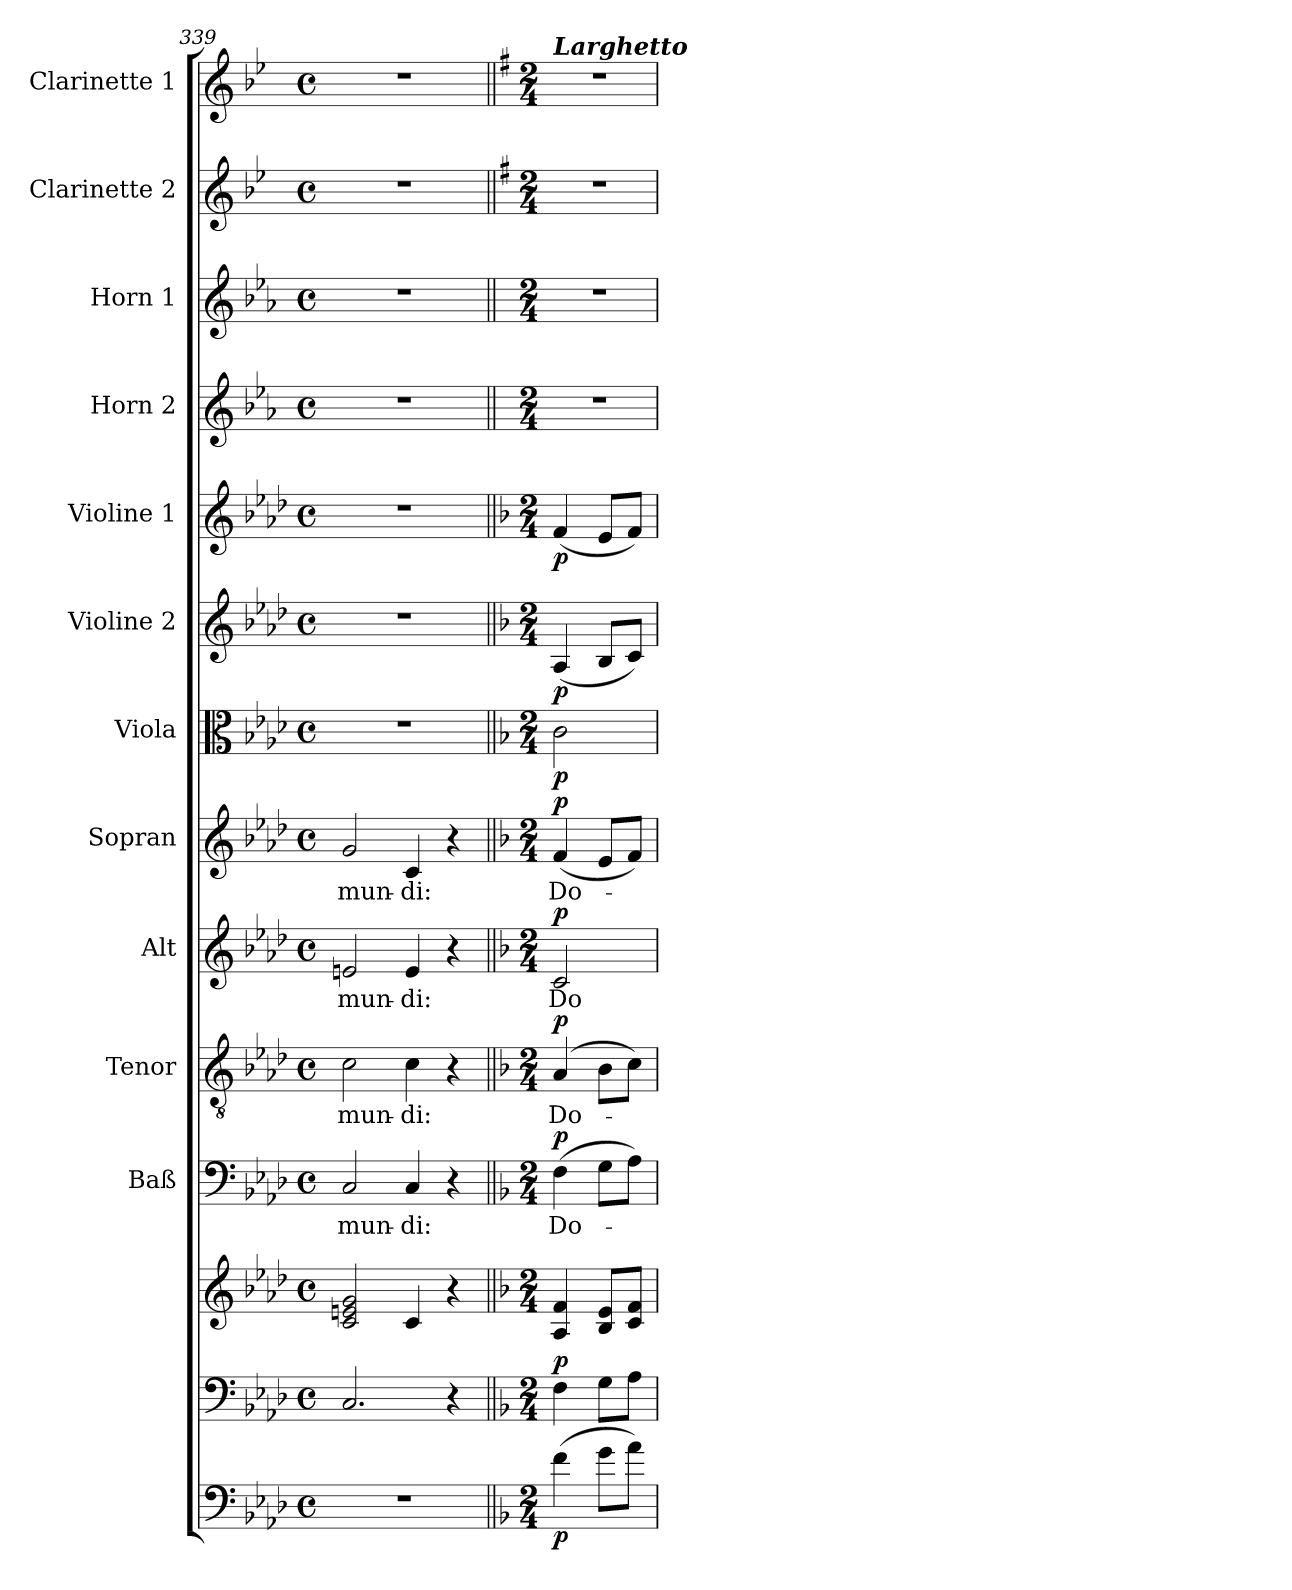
**kern	**dynam	**kern	**kern	**dynam	**kern	**text	**dynam	**kern	**text	**dynam	**kern	**text	**dynam	**kern	**text	**dynam	**kern	**dynam	**kern	**dynam	**kern	**dynam	**kern	**kern	**kern	**kern
*part13	*part13	*part12	*part12	*part12	*part11	*part11	*part11	*part10	*part10	*part10	*part9	*part9	*part9	*part8	*part8	*part8	*part7	*part7	*part6	*part6	*part5	*part5	*part4	*part3	*part2	*part1
*staff14	*staff14	*staff13	*staff12	*staff12/13	*staff11	*staff11	*staff11	*staff10	*staff10	*staff10	*staff9	*staff9	*staff9	*staff8	*staff8	*staff8	*staff7	*staff7	*staff6	*staff6	*staff5	*staff5	*staff4	*staff3	*staff2	*staff1
*	*	*	*	*	*I"Baß	*	*	*I"Tenor	*	*	*I"Alt	*	*	*I"Sopran	*	*	*I"Viola	*	*I"Violine 2	*	*I"Violine 1	*	*I"Horn 2	*I"Horn 1	*I"Clarinette 2	*I"Clarinette 1
*	*	*	*	*	*I'Baß	*	*	*I'Ten	*	*	*I'Alt	*	*	*I'Sop	*	*	*I'Vla.	*	*I'Vln. 2	*	*I'Vln. 1	*	*I'Hrn. 2	*I'Hrn. 1	*	*
*clefF4	*	*clefF4	*clefG2	*	*clefF4	*	*	*clefGv2	*	*	*clefG2	*	*	*clefG2	*	*	*clefC3	*	*clefG2	*	*clefG2	*	*clefG2	*clefG2	*clefG2	*clefG2
*ITrd7c12	*	*	*	*	*	*	*	*	*	*	*	*	*	*	*	*	*	*	*	*	*	*	*ITrd4c7	*ITrd4c7	*ITrd1c2	*ITrd1c2
*k[b-e-a-d-]	*	*k[b-e-a-d-]	*k[b-e-a-d-]	*	*k[b-e-a-d-]	*	*	*k[b-e-a-d-]	*	*	*k[b-e-a-d-]	*	*	*k[b-e-a-d-]	*	*	*k[b-e-a-d-]	*	*k[b-e-a-d-]	*	*k[b-e-a-d-]	*	*k[b-e-a-d-]	*k[b-e-a-d-]	*k[b-e-a-d-]	*k[b-e-a-d-]
*A-:	*	*A-:	*A-:	*	*A-:	*	*	*A-:	*	*	*A-:	*	*	*A-:	*	*	*A-:	*	*A-:	*	*A-:	*	*A-:	*A-:	*A-:	*A-:
*M4/4	*	*M4/4	*M4/4	*	*M4/4	*	*	*M4/4	*	*	*M4/4	*	*	*M4/4	*	*	*M4/4	*	*M4/4	*	*M4/4	*	*M4/4	*M4/4	*M4/4	*M4/4
*met(c)	*	*met(c)	*met(c)	*	*met(c)	*	*	*met(c)	*	*	*met(c)	*	*	*met(c)	*	*	*met(c)	*	*met(c)	*	*met(c)	*	*met(c)	*met(c)	*met(c)	*met(c)
=339	=339	=339	=339	=339	=339	=339	=339	=339	=339	=339	=339	=339	=339	=339	=339	=339	=339	=339	=339	=339	=339	=339	=339	=339	=339	=339
!	!	!	!	!	!	!LO:LY:b	!	!	!LO:LY:b	!	!	!LO:LY:b	!	!	!LO:LY:b	!	!	!	!	!	!	!	!	!	!	!
1r	.	2.C/	2c/ 2en/ 2g/	.	2C/	mun-	.	2c\	mun-	.	2en/	mun-	.	2g/	mun-	.	1r	.	1r	.	1r	.	1r	1r	1r	1r
!	!	!	!	!	!	!LO:LY:b	!	!	!LO:LY:b	!	!	!LO:LY:b	!	!	!LO:LY:b	!	!	!	!	!	!	!	!	!	!	!
.	.	.	4c/	.	4C/	-di:	.	4c\	-di:	.	4e/	-di:	.	4c/	-di:	.	.	.	.	.	.	.	.	.	.	.
.	.	4r	4r	.	4r	.	.	4r	.	.	4r	.	.	4r	.	.	.	.	.	.	.	.	.	.	.	.
!!LO:PB:g=z
=340||	=340||	=340||	=340||	=340||	=340||	=340||	=340||	=340||	=340||	=340||	=340||	=340||	=340||	=340||	=340||	=340||	=340||	=340||	=340||	=340||	=340||	=340||	=340||	=340||	=340||	=340||
*k[b-]	*	*k[b-]	*k[b-]	*	*k[b-]	*	*	*k[b-]	*	*	*k[b-]	*	*	*k[b-]	*	*	*k[b-]	*	*k[b-]	*	*k[b-]	*	*k[b-]	*k[b-]	*k[b-]	*k[b-]
*F:	*	*F:	*F:	*	*F:	*	*	*F:	*	*	*F:	*	*	*F:	*	*	*F:	*	*F:	*	*F:	*	*F:	*F:	*F:	*F:
*M2/4	*	*M2/4	*M2/4	*	*M2/4	*	*	*M2/4	*	*	*M2/4	*	*	*M2/4	*	*	*M2/4	*	*M2/4	*	*M2/4	*	*M2/4	*M2/4	*M2/4	*M2/4
!	!	!	!	!	!	!	!	!	!	!	!	!	!	!	!	!	!	!	!	!	!	!	!	!	!	!LO:TX:a:Bi:t=Larghetto
!	!LO:DY:b	!	!	!LO:DY:a=2	!	!LO:LY:b	!LO:DY:a	!	!LO:LY:b	!LO:DY:a	!	!LO:LY:b	!LO:DY:a	!	!LO:LY:b	!LO:DY:a	!	!LO:DY:b	!	!LO:DY:b	!	!LO:DY:b	!	!	!	!
(>4F\	p	4F\	4A/ 4f/	p	(>4F\	Do-	p	(4A/	Do-	p	2c/	Do-	p	(<4f/	Do-	p	2c\	p	(<4A/	p	(<4f/	p	2r	2r	2r	2r
8G\L	.	8G\L	8B-/ 8e/L	.	8G\L	.	.	8B-\L	.	.	.	.	.	8e/L	.	.	.	.	8B-/L	.	8e/L	.	.	.	.	.
8A\J)	.	8A\J	8c/ 8f/J	.	8A\J)	.	.	8c\J)	.	.	.	.	.	8f/J)	.	.	.	.	8c/J)	.	8f/J)	.	.	.	.	.
=	=	=	=	=	=	=	=	=	=	=	=	=	=	=	=	=	=	=	=	=	=	=	=	=	=	=
*-	*-	*-	*-	*-	*-	*-	*-	*-	*-	*-	*-	*-	*-	*-	*-	*-	*-	*-	*-	*-	*-	*-	*-	*-	*-	*-
